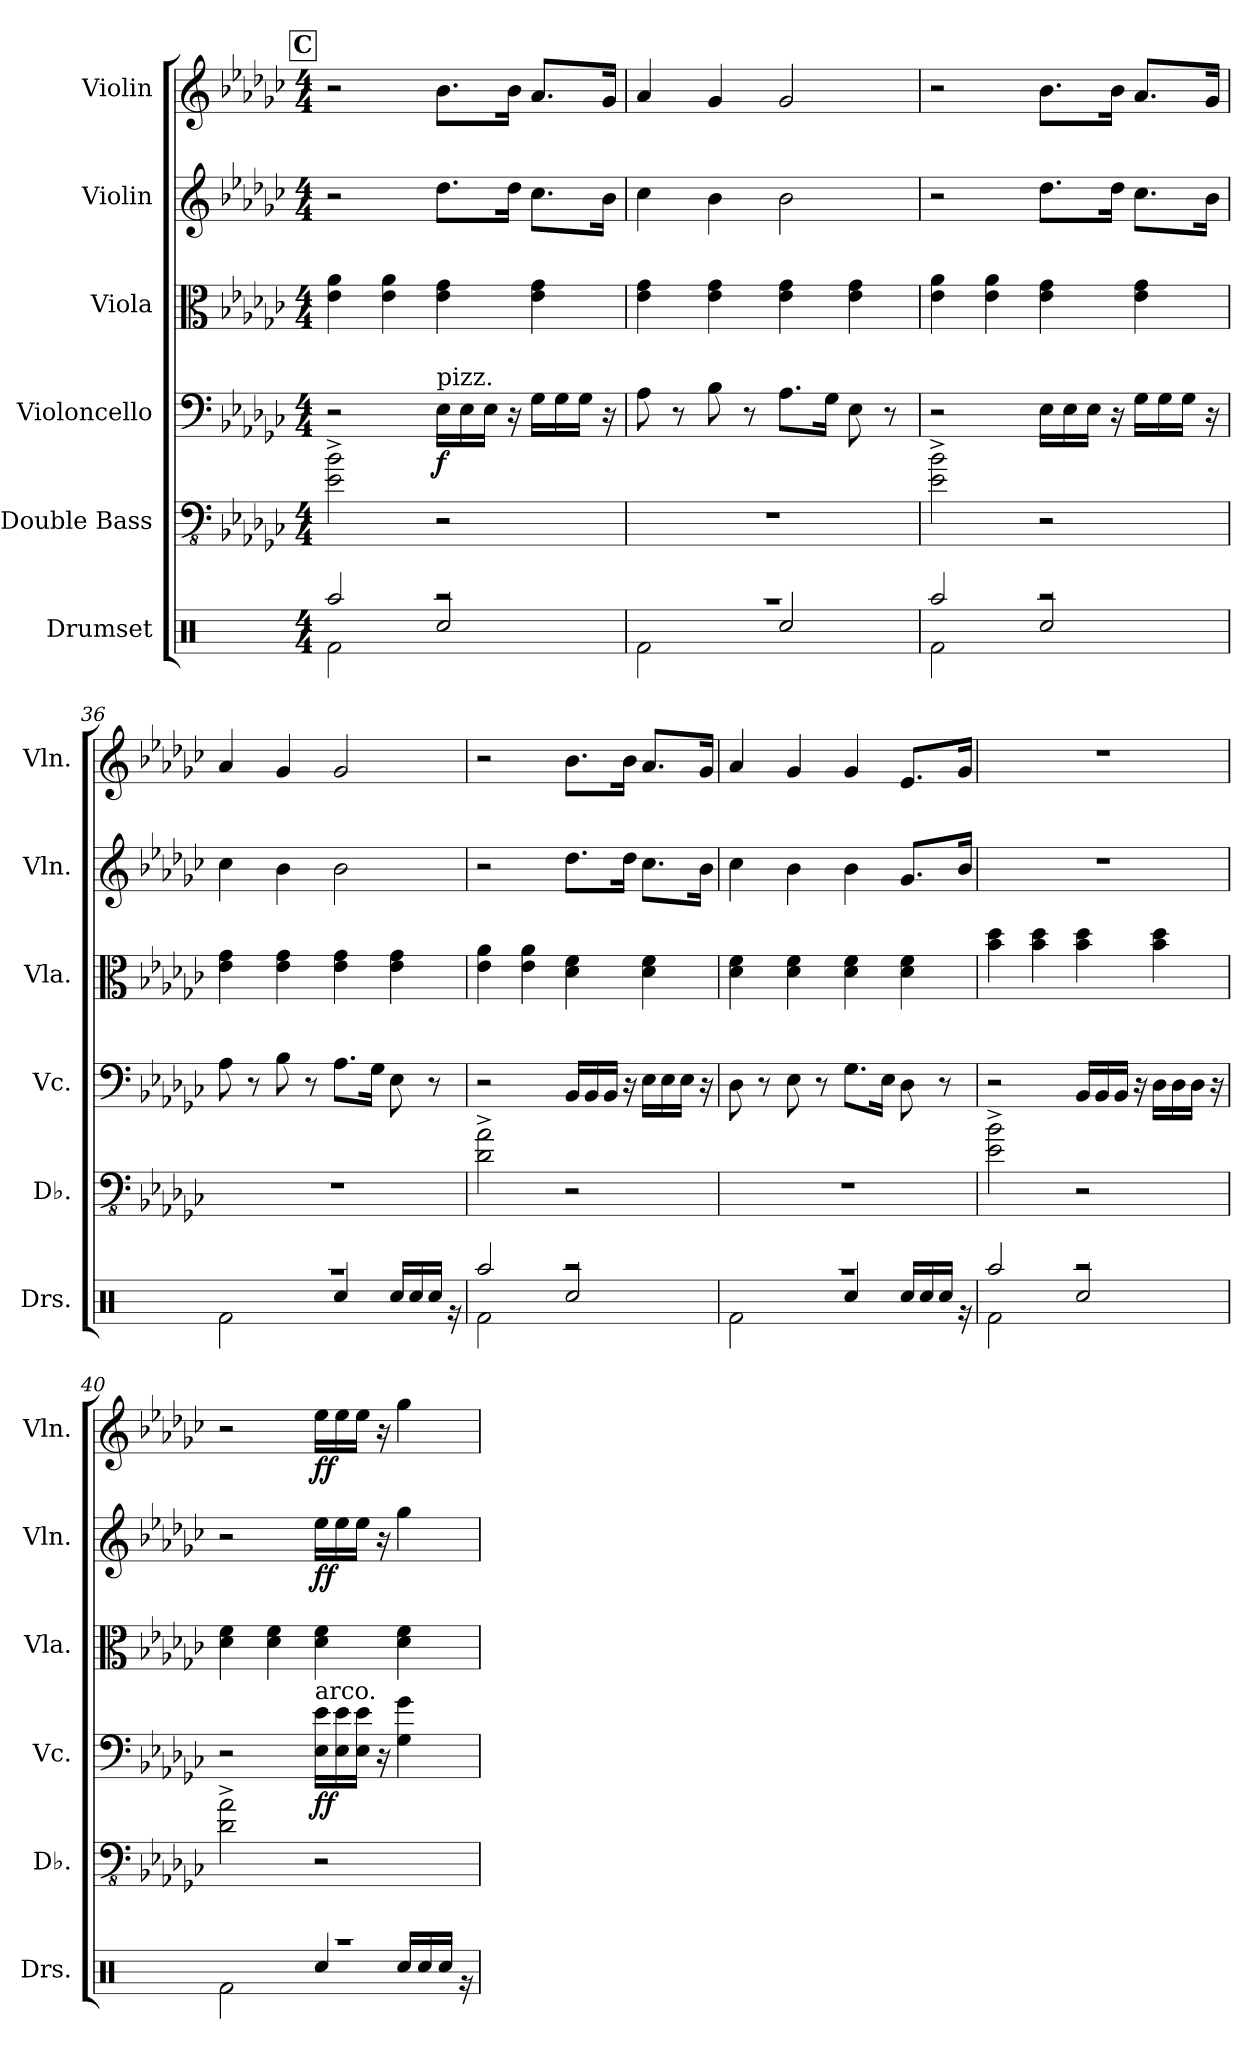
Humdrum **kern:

**kern	**kern	**kern	**dynam	**kern	**kern	**dynam	**kern	**dynam
*part6	*part5	*part4	*part4	*part3	*part2	*part2	*part1	*part1
*staff6	*staff5	*staff4	*staff4	*staff3	*staff2	*staff2	*staff1	*staff1
*I"Drumset	*I"Double Bass	*I"Violoncello	*	*I"Viola	*I"Violin	*	*I"Violin	*
*I'Drs.	*I'Db.	*I'Vc.	*	*I'Vla.	*I'Vln.	*	*I'Vln.	*
*clefX	*clefFv4	*clefF4	*	*clefC3	*clefG2	*	*clefG2	*
*	*ITrd7c12	*	*	*	*	*	*	*
*k[]	*k[b-e-a-d-g-c-]	*k[b-e-a-d-g-c-]	*	*k[b-e-a-d-g-c-]	*k[b-e-a-d-g-c-]	*	*k[b-e-a-d-g-c-]	*
*M4/4	*M4/4	*M4/4	*	*M4/4	*M4/4	*	*M4/4	*
!!LO:REH:place=s1:a:B:fs=14:t=C
=33	=33	=33	=33	=33	=33	=33	=33	=33
*^	*	*	*	*	*	*	*	*
2Raa/	2Rf\	2EE-\^ 2BB-\^	2r	.	4e-\ 4a-\	2r	.	2r	.
.	.	.	.	.	4e-\ 4a-\	.	.	.	.
!	!	!	!LO:TX:a:t=pizz.	!	!	!	!	!	!
!	!	!	!	!LO:DY:b	!	!	!	!	!
2r	2Rcc/	2r	16E-\LL	f	4e-\ 4g-\	8.dd-\L	.	8.b-\L	.
.	.	.	16E-\	.	.	.	.	.	.
.	.	.	16E-\JJ	.	.	.	.	.	.
.	.	.	16r	.	.	16dd-\Jk	.	16b-\Jk	.
.	.	.	16G-\LL	.	4e-\ 4g-\	8.cc-\L	.	8.a-/L	.
.	.	.	16G-\	.	.	.	.	.	.
.	.	.	16G-\JJ	.	.	.	.	.	.
.	.	.	16r	.	.	16b-\Jk	.	16g-/Jk	.
=34	=34	=34	=34	=34	=34	=34	=34	=34	=34
1r	2Rf\	1r	8A-\	.	4e-\ 4g-\	4cc-\	.	4a-/	.
.	.	.	8r	.	.	.	.	.	.
.	.	.	8B-\	.	4e-\ 4g-\	4b-\	.	4g-/	.
.	.	.	8r	.	.	.	.	.	.
.	2Rcc/	.	8.A-\L	.	4e-\ 4g-\	2b-\	.	2g-/	.
.	.	.	16G-\Jk	.	.	.	.	.	.
.	.	.	8E-\	.	4e-\ 4g-\	.	.	.	.
.	.	.	8r	.	.	.	.	.	.
=35	=35	=35	=35	=35	=35	=35	=35	=35	=35
2Raa/	2Rf\	2EE-\^ 2BB-\^	2r	.	4e-\ 4a-\	2r	.	2r	.
.	.	.	.	.	4e-\ 4a-\	.	.	.	.
2r	2Rcc/	2r	16E-\LL	.	4e-\ 4g-\	8.dd-\L	.	8.b-\L	.
.	.	.	16E-\	.	.	.	.	.	.
.	.	.	16E-\JJ	.	.	.	.	.	.
.	.	.	16r	.	.	16dd-\Jk	.	16b-\Jk	.
.	.	.	16G-\LL	.	4e-\ 4g-\	8.cc-\L	.	8.a-/L	.
.	.	.	16G-\	.	.	.	.	.	.
.	.	.	16G-\JJ	.	.	.	.	.	.
.	.	.	16r	.	.	16b-\Jk	.	16g-/Jk	.
!!LO:PB:g=z
=36	=36	=36	=36	=36	=36	=36	=36	=36	=36
1r	2Rf\	1r	8A-\	.	4e-\ 4g-\	4cc-\	.	4a-/	.
.	.	.	8r	.	.	.	.	.	.
.	.	.	8B-\	.	4e-\ 4g-\	4b-\	.	4g-/	.
.	.	.	8r	.	.	.	.	.	.
.	4Rcc/	.	8.A-\L	.	4e-\ 4g-\	2b-\	.	2g-/	.
.	.	.	16G-\Jk	.	.	.	.	.	.
.	16Rcc/LL	.	8E-\	.	4e-\ 4g-\	.	.	.	.
.	16Rcc/	.	.	.	.	.	.	.	.
.	16Rcc/JJ	.	8r	.	.	.	.	.	.
.	16r	.	.	.	.	.	.	.	.
=37	=37	=37	=37	=37	=37	=37	=37	=37	=37
2Raa/	2Rf\	2DD-\^ 2AA-\^	2r	.	4e-\ 4a-\	2r	.	2r	.
.	.	.	.	.	4e-\ 4a-\	.	.	.	.
2r	2Rcc/	2r	16BB-/LL	.	4d-\ 4f\	8.dd-\L	.	8.b-\L	.
.	.	.	16BB-/	.	.	.	.	.	.
.	.	.	16BB-/JJ	.	.	.	.	.	.
.	.	.	16r	.	.	16dd-\Jk	.	16b-\Jk	.
.	.	.	16E-\LL	.	4d-\ 4f\	8.cc-\L	.	8.a-/L	.
.	.	.	16E-\	.	.	.	.	.	.
.	.	.	16E-\JJ	.	.	.	.	.	.
.	.	.	16r	.	.	16b-\Jk	.	16g-/Jk	.
=38	=38	=38	=38	=38	=38	=38	=38	=38	=38
1r	2Rf\	1r	8D-\	.	4d-\ 4f\	4cc-\	.	4a-/	.
.	.	.	8r	.	.	.	.	.	.
.	.	.	8E-\	.	4d-\ 4f\	4b-\	.	4g-/	.
.	.	.	8r	.	.	.	.	.	.
.	4Rcc/	.	8.G-\L	.	4d-\ 4f\	4b-\	.	4g-/	.
.	.	.	16E-\Jk	.	.	.	.	.	.
.	16Rcc/LL	.	8D-\	.	4d-\ 4f\	8.g-/L	.	8.e-/L	.
.	16Rcc/	.	.	.	.	.	.	.	.
.	16Rcc/JJ	.	8r	.	.	.	.	.	.
.	16r	.	.	.	.	16b-/Jk	.	16g-/Jk	.
!!LO:LB:g=z
=39	=39	=39	=39	=39	=39	=39	=39	=39	=39
2Raa/	2Rf\	2EE-\^ 2BB-\^	2r	.	4b-\ 4dd-\	1r	.	1r	.
.	.	.	.	.	4b-\ 4dd-\	.	.	.	.
2r	2Rcc/	2r	16BB-/LL	.	4b-\ 4dd-\	.	.	.	.
.	.	.	16BB-/	.	.	.	.	.	.
.	.	.	16BB-/JJ	.	.	.	.	.	.
.	.	.	16r	.	.	.	.	.	.
.	.	.	16D-\LL	.	4b-\ 4dd-\	.	.	.	.
.	.	.	16D-\	.	.	.	.	.	.
.	.	.	16D-\JJ	.	.	.	.	.	.
.	.	.	16r	.	.	.	.	.	.
=40	=40	=40	=40	=40	=40	=40	=40	=40	=40
1r	2Rf\	2DD-\^ 2AA-\^	2r	.	4d-\ 4f\	2r	.	2r	.
.	.	.	.	.	4d-\ 4f\	.	.	.	.
!	!	!	!LO:TX:a:t=arco.	!	!	!	!	!	!
!	!	!	!	!LO:DY:b	!	!	!LO:DY:b	!	!LO:DY:b
.	4Rcc/	2r	16E-\ 16e-\LL	ff	4d-\ 4f\	16ee-\LL	ff	16ee-\LL	ff
.	.	.	16E-\ 16e-\	.	.	16ee-\	.	16ee-\	.
.	.	.	16E-\ 16e-\JJ	.	.	16ee-\JJ	.	16ee-\JJ	.
.	.	.	16r	.	.	16r	.	16r	.
.	16Rcc/LL	.	4G-\ 4g-\	.	4d-\ 4f\	4gg-\	.	4gg-\	.
.	16Rcc/	.	.	.	.	.	.	.	.
.	16Rcc/JJ	.	.	.	.	.	.	.	.
.	16r	.	.	.	.	.	.	.	.
*v	*v	*	*	*	*	*	*	*	*
=	=	=	=	=	=	=	=	=
*-	*-	*-	*-	*-	*-	*-	*-	*-
